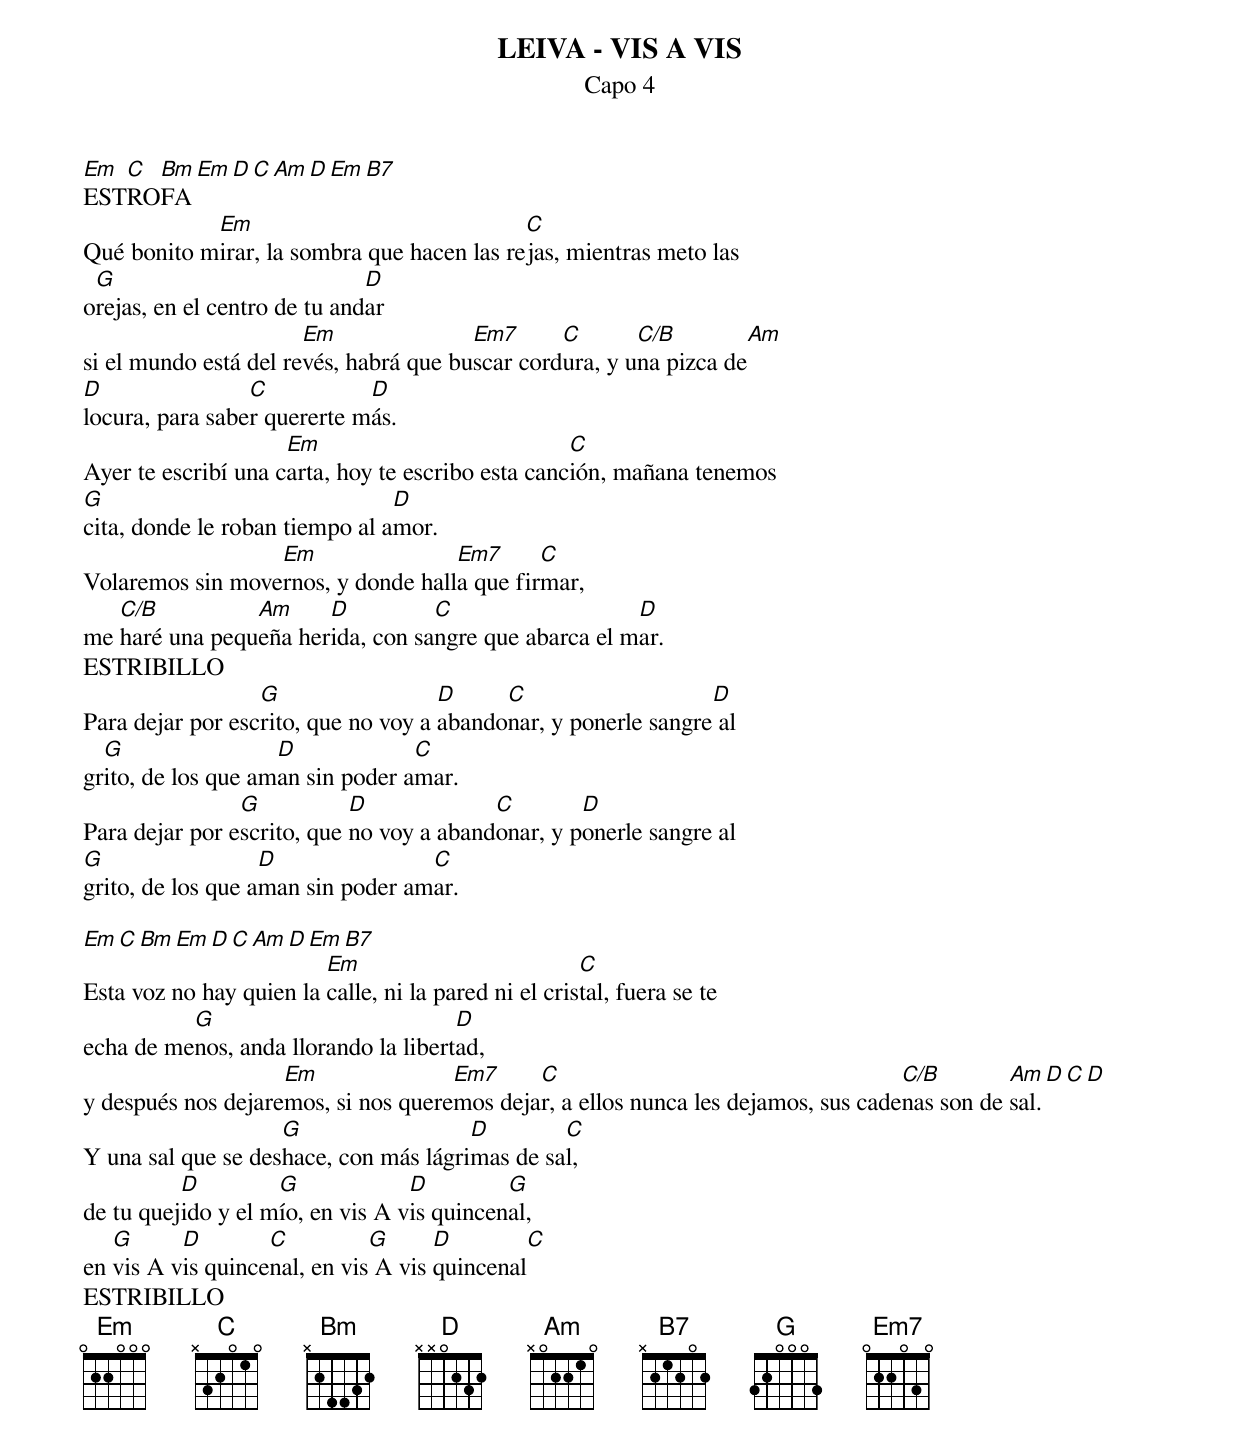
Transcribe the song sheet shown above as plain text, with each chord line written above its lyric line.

LEIVA - VIS A VIS
Capo 4
Em C Bm Em D C Am D Em B7
ESTROFA
            Em                              C
Qué bonito mirar, la sombra que hacen las rejas, mientras meto las
 G                            D
orejas, en el centro de tu andar
                       Em               Em7      C	 C/B        Am
si el mundo está del revés, habrá que buscar cordura, y una pizca de
D                C           D
locura, para saber quererte más.
                     Em                            C
Ayer te escribí una carta, hoy te escribo esta canción, mañana tenemos
G                               D
cita, donde le roban tiempo al amor.
                  Em                Em7      C
Volaremos sin movernos, y donde halla que firmar,
   C/B          Am     D          C                   D
me haré una pequeña herida, con sangre que abarca el mar.
ESTRIBILLO
                  G                  D     C		        D
Para dejar por escrito, que no voy a abandonar, y ponerle sangre al
  G                 D             C
grito, de los que aman sin poder amar.
                G           D             C        D
Para dejar por escrito, que no voy a abandonar, y ponerle sangre al
G                  D               C
grito, de los que aman sin poder amar.

Em C Bm Em D C Am D Em B7
                         Em                           C
Esta voz no hay quien la calle, ni la pared ni el cristal, fuera se te
          G                           D
echa de menos, anda llorando la libertad,
                    Em               Em7     C				           C/B        Am        D                C   D
y después nos dejaremos, si nos queremos dejar, a ellos nunca les dejamos, sus cadenas son de sal.
                    G                  D        C
Y una sal que se deshace, con más lágrimas de sal,
          D         G             D         G
de tu quejido y el mío, en vis A vis quincenal,
   G      D        C          G      D        C
en vis A vis quincenal, en vis A vis quincenal
ESTRIBILLO
